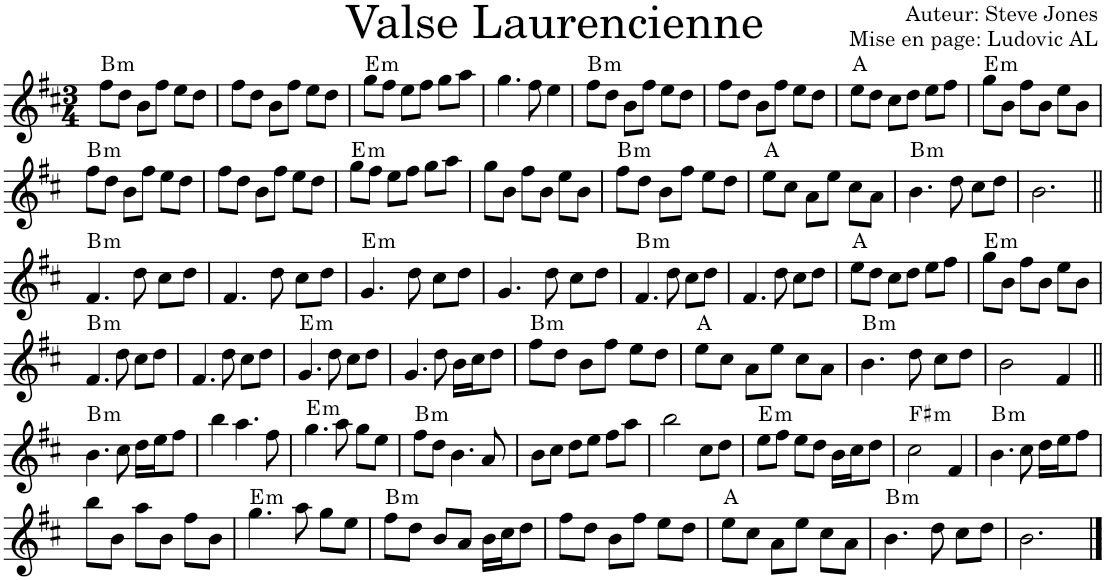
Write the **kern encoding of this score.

**kern	**harte
*part1	*part1
*staff1	*
*I"Violon	*
*I'Vln.	*
*clefG2	*
*k[f#c#]	*
*M3/4	*
=1	=1
!	!LO:H:kt=m
8ff#\L	B:min
8dd\J	.
8b\L	.
8ff#\J	.
8ee\L	.
8dd\J	.
=2	=2
8ff#\L	.
8dd\J	.
8b\L	.
8ff#\J	.
8ee\L	.
8dd\J	.
=3	=3
!	!LO:H:kt=m
8gg\L	E:min
8ff#\J	.
8ee\L	.
8ff#\J	.
8gg\L	.
8aa\J	.
=4	=4
4.gg\	.
8ff#\	.
4ee\	.
=5	=5
!	!LO:H:kt=m
8ff#\L	B:min
8dd\J	.
8b\L	.
8ff#\J	.
8ee\L	.
8dd\J	.
=6	=6
8ff#\L	.
8dd\J	.
8b\L	.
8ff#\J	.
8ee\L	.
8dd\J	.
=7	=7
8ee\L	A:maj
8dd\J	.
8cc#\L	.
8dd\J	.
8ee\L	.
8ff#\J	.
=8	=8
!	!LO:H:kt=m
8gg\L	E:min
8b\J	.
8ff#\L	.
8b\J	.
8ee\L	.
8b\J	.
!!LO:LB:g=z
=9	=9
!	!LO:H:kt=m
8ff#\L	B:min
8dd\J	.
8b\L	.
8ff#\J	.
8ee\L	.
8dd\J	.
=10	=10
8ff#\L	.
8dd\J	.
8b\L	.
8ff#\J	.
8ee\L	.
8dd\J	.
=11	=11
!	!LO:H:kt=m
8gg\L	E:min
8ff#\J	.
8ee\L	.
8ff#\J	.
8gg\L	.
8aa\J	.
=12	=12
8gg\L	.
8b\J	.
8ff#\L	.
8b\J	.
8ee\L	.
8b\J	.
=13	=13
!	!LO:H:kt=m
8ff#\L	B:min
8dd\J	.
8b\L	.
8ff#\J	.
8ee\L	.
8dd\J	.
=14	=14
8ee\L	A:maj
8cc#\J	.
8a\L	.
8ee\J	.
8cc#\L	.
8a\J	.
=15	=15
!	!LO:H:kt=m
4.b\	B:min
8dd\	.
8cc#\L	.
8dd\J	.
=16	=16
2.b\	.
!!LO:LB:g=z
=17||	=17||
!	!LO:H:kt=m
4.f#/	B:min
8dd\	.
8cc#\L	.
8dd\J	.
=18	=18
4.f#/	.
8dd\	.
8cc#\L	.
8dd\J	.
=19	=19
!	!LO:H:kt=m
4.g/	E:min
8dd\	.
8cc#\L	.
8dd\J	.
=20	=20
4.g/	.
8dd\	.
8cc#\L	.
8dd\J	.
=21	=21
!	!LO:H:kt=m
4.f#/	B:min
8dd\	.
8cc#\L	.
8dd\J	.
=22	=22
4.f#/	.
8dd\	.
8cc#\L	.
8dd\J	.
=23	=23
8ee\L	A:maj
8dd\J	.
8cc#\L	.
8dd\J	.
8ee\L	.
8ff#\J	.
=24	=24
!	!LO:H:kt=m
8gg\L	E:min
8b\J	.
8ff#\L	.
8b\J	.
8ee\L	.
8b\J	.
!!LO:LB:g=z
=25	=25
!	!LO:H:kt=m
4.f#/	B:min
8dd\	.
8cc#\L	.
8dd\J	.
=26	=26
4.f#/	.
8dd\	.
8cc#\L	.
8dd\J	.
=27	=27
!	!LO:H:kt=m
4.g/	E:min
8dd\	.
8cc#\L	.
8dd\J	.
=28	=28
4.g/	.
8dd\	.
16b\LL	.
16cc#\J	.
8dd\J	.
=29	=29
!	!LO:H:kt=m
8ff#\L	B:min
8dd\J	.
8b\L	.
8ff#\J	.
8ee\L	.
8dd\J	.
=30	=30
8ee\L	A:maj
8cc#\J	.
8a\L	.
8ee\J	.
8cc#\L	.
8a\J	.
=31	=31
!	!LO:H:kt=m
4.b\	B:min
8dd\	.
8cc#\L	.
8dd\J	.
=32	=32
2b\	.
4f#/	.
!!LO:LB:g=z
=33||	=33||
!	!LO:H:kt=m
4.b\	B:min
8cc#\	.
16dd\LL	.
16ee\J	.
8ff#\J	.
=34	=34
4bb\	.
4.aa\	.
8ff#\	.
=35	=35
!	!LO:H:kt=m
4.gg\	E:min
8aa\	.
8gg\L	.
8ee\J	.
=36	=36
!	!LO:H:kt=m
8ff#\L	B:min
8dd\J	.
4.b\	.
8a/	.
=37	=37
8b\L	.
8cc#\J	.
8dd\L	.
8ee\J	.
8ff#\L	.
8aa\J	.
=38	=38
2bb\	.
8cc#\L	.
8dd\J	.
=39	=39
!	!LO:H:kt=m
8ee\L	E:min
8ff#\J	.
8ee\L	.
8dd\J	.
16b\LL	.
16cc#\J	.
8dd\J	.
=40	=40
!	!LO:H:kt=m
2cc#\	F#:min
4f#/	.
=41	=41
!	!LO:H:kt=m
4.b\	B:min
8cc#\	.
16dd\LL	.
16ee\J	.
8ff#\J	.
!!LO:LB:g=z
=42	=42
8bb\L	.
8b\J	.
8aa\L	.
8b\J	.
8ff#\L	.
8b\J	.
=43	=43
!	!LO:H:kt=m
4.gg\	E:min
8aa\	.
8gg\L	.
8ee\J	.
=44	=44
!	!LO:H:kt=m
8ff#\L	B:min
8dd\J	.
8b/L	.
8a/J	.
16b\LL	.
16cc#\J	.
8dd\J	.
=45	=45
8ff#\L	.
8dd\J	.
8b\L	.
8ff#\J	.
8ee\L	.
8dd\J	.
=46	=46
8ee\L	A:maj
8cc#\J	.
8a\L	.
8ee\J	.
8cc#\L	.
8a\J	.
=47	=47
!	!LO:H:kt=m
4.b\	B:min
8dd\	.
8cc#\L	.
8dd\J	.
=48	=48
2.b\	.
==	==
*-	*-
